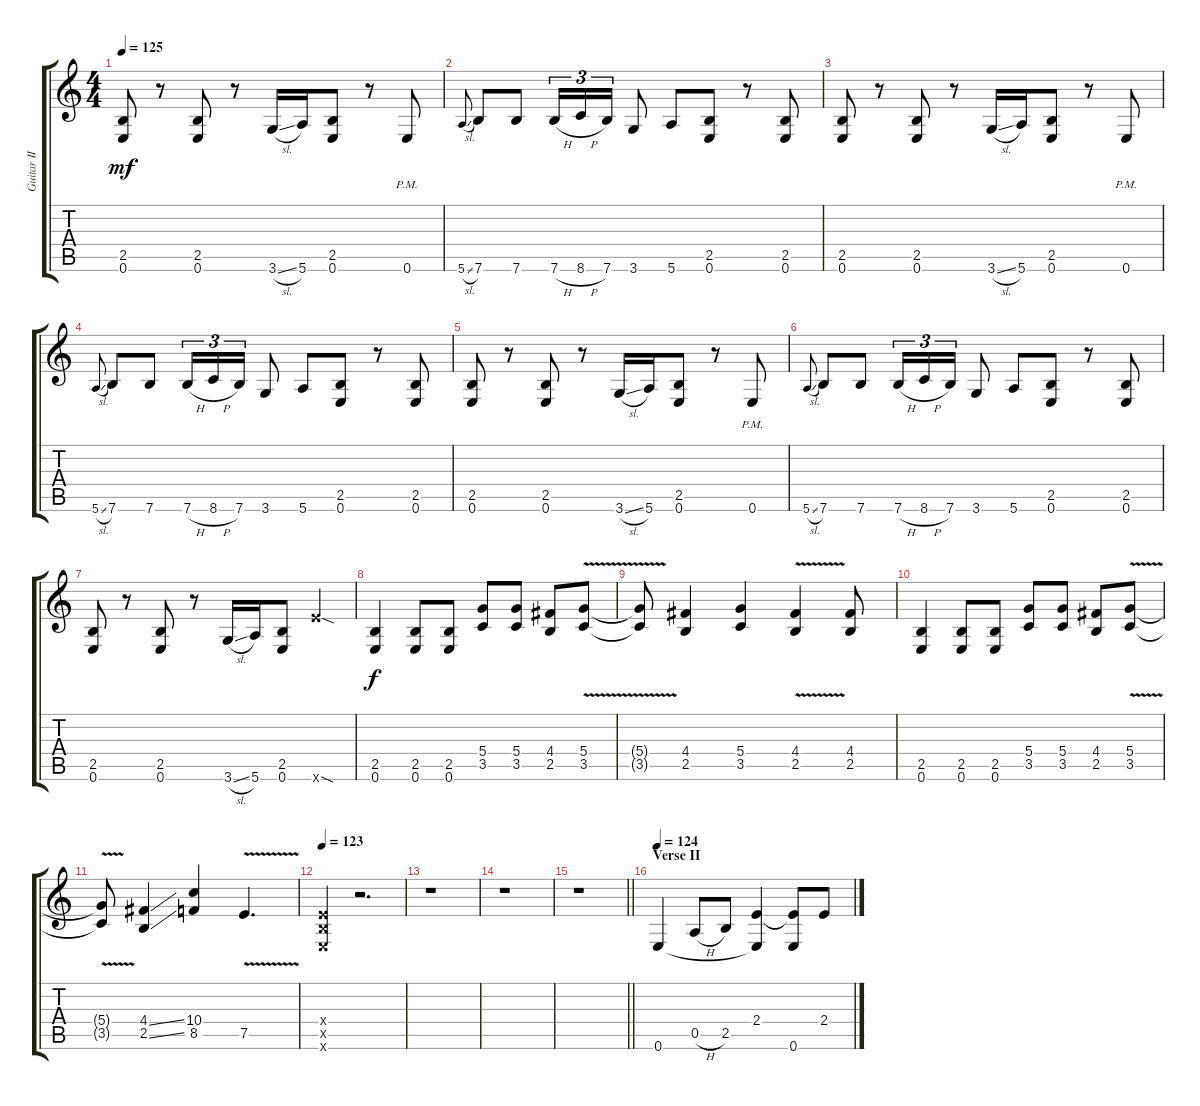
\track ("Guitar II" "Guitar II") {instrument overdrivenguitar}
\staff {score tabs}
\tuning (E4 B3 G3 D3 A2 E2) {hide}
\ts (4 4)
\tempo 125
\clef g2
\ks c
(2.5 0.6).8{dy mf} r.8 (2.5 0.6).8 r.8 3.6{sl}.16 5.6.16 (2.5 0.6).8 r.8 0.6{pm}.8 |
5.6{sl}.8{gr onbeat} 7.6.8 7.6.8 7.6{h}.16{tu (3 2)} 8.6{h}.16{tu (3 2)} 7.6.16{tu (3 2)} 3.6.8 5.6.8 (2.5 0.6).8 r.8 (2.5 0.6).8 |
(2.5 0.6).8 r.8 (2.5 0.6).8 r.8 3.6{sl}.16 5.6.16 (2.5 0.6).8 r.8 0.6{pm}.8 |
5.6{sl}.8{gr onbeat} 7.6.8 7.6.8 7.6{h}.16{tu (3 2)} 8.6{h}.16{tu (3 2)} 7.6.16{tu (3 2)} 3.6.8 5.6.8 (2.5 0.6).8 r.8 (2.5 0.6).8 |
(2.5 0.6).8 r.8 (2.5 0.6).8 r.8 3.6{sl}.16 5.6.16 (2.5 0.6).8 r.8 0.6{pm}.8 |
5.6{sl}.8{gr onbeat} 7.6.8 7.6.8 7.6{h}.16{tu (3 2)} 8.6{h}.16{tu (3 2)} 7.6.16{tu (3 2)} 3.6.8 5.6.8 (2.5 0.6).8 r.8 (2.5 0.6).8 |
(2.5 0.6).8 r.8 (2.5 0.6).8 r.8 3.6{sl}.16 5.6.16 (2.5 0.6).8 12.6{sod x}.4 |
(2.5 0.6).4{dy f} (2.5 0.6).8 (2.5 0.6).8 (5.4 3.5).8 (5.4 3.5).8 (4.4 2.5).8 (5.4{v} 3.5{v}).8 |
(5.4{t} 3.5{t}).8 (4.4 2.5).4 (5.4 3.5).4 (4.4{v} 2.5{v}).4 (4.4 2.5).8 |
(2.5 0.6).4 (2.5 0.6).8 (2.5 0.6).8 (5.4 3.5).8 (5.4 3.5).8 (4.4 2.5).8 (5.4{v} 3.5{v}).8 |
(5.4{t} 3.5{t}).8 (4.4{ss} 2.5{ss}).4 (10.4 8.5).4 7.5{v}.4{d} |
\tempo 123
(2.4{x} 2.5{x} 0.6{x}).4 r.2{d} |
r.1 |
r.1 |
\barLineRight lightlight
r.1 |
\section ("" "Verse II")
\tempo 124
0.6.4{volume 16 instrument electricguitarclean} 0.5{h}.8 2.5.8 (2.4 0.6{t}).4 (2.4{t} 0.6).8 2.4.8
